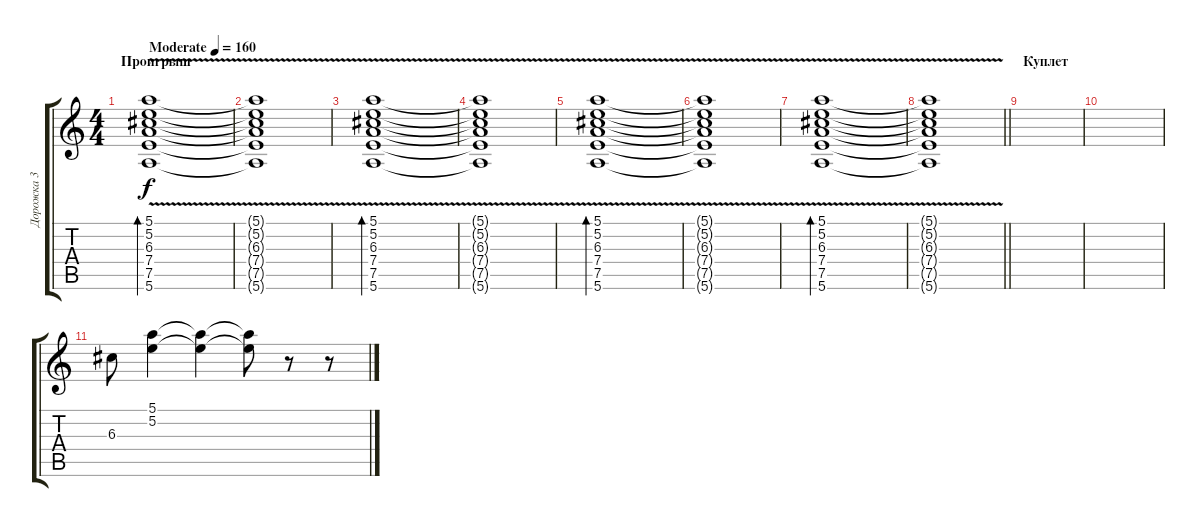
\track ("Дорожка 3" "Дорожка 3") {instrument overdrivenguitar}
\staff {score tabs}
\tuning (E4 B3 G3 D3 A2 E2) {hide}
\ts (4 4)
\section ("" "Проигрыш")
\tempo (160 "Moderate")
\clef g2
\ks c
(5.1{v} 5.2{v} 6.3{v} 7.4{v} 7.5{v} 5.6{v}).1{bd 240 dy f instrument overdrivenguitar} |
(5.1{t} 5.2{t} 6.3{t} 7.4{t} 7.5{t} 5.6{t}).1 |
(5.1{v} 5.2{v} 6.3{v} 7.4{v} 7.5{v} 5.6{v}).1{bd 240} |
(5.1{t} 5.2{t} 6.3{t} 7.4{t} 7.5{t} 5.6{t}).1 |
(5.1{v} 5.2{v} 6.3{v} 7.4{v} 7.5{v} 5.6{v}).1{bd 240} |
(5.1{t} 5.2{t} 6.3{t} 7.4{t} 7.5{t} 5.6{t}).1 |
(5.1{v} 5.2{v} 6.3{v} 7.4{v} 7.5{v} 5.6{v}).1{bd 240} |
\barLineRight lightlight
(5.1{t} 5.2{t} 6.3{t} 7.4{t} 7.5{t} 5.6{t}).1 |
\section ("" "Куплет")
|
|
6.3.8 (5.1 5.2).4 (5.1{t} 5.2{t}).4 (5.1{t} 5.2{t}).8 r.8 r.8
